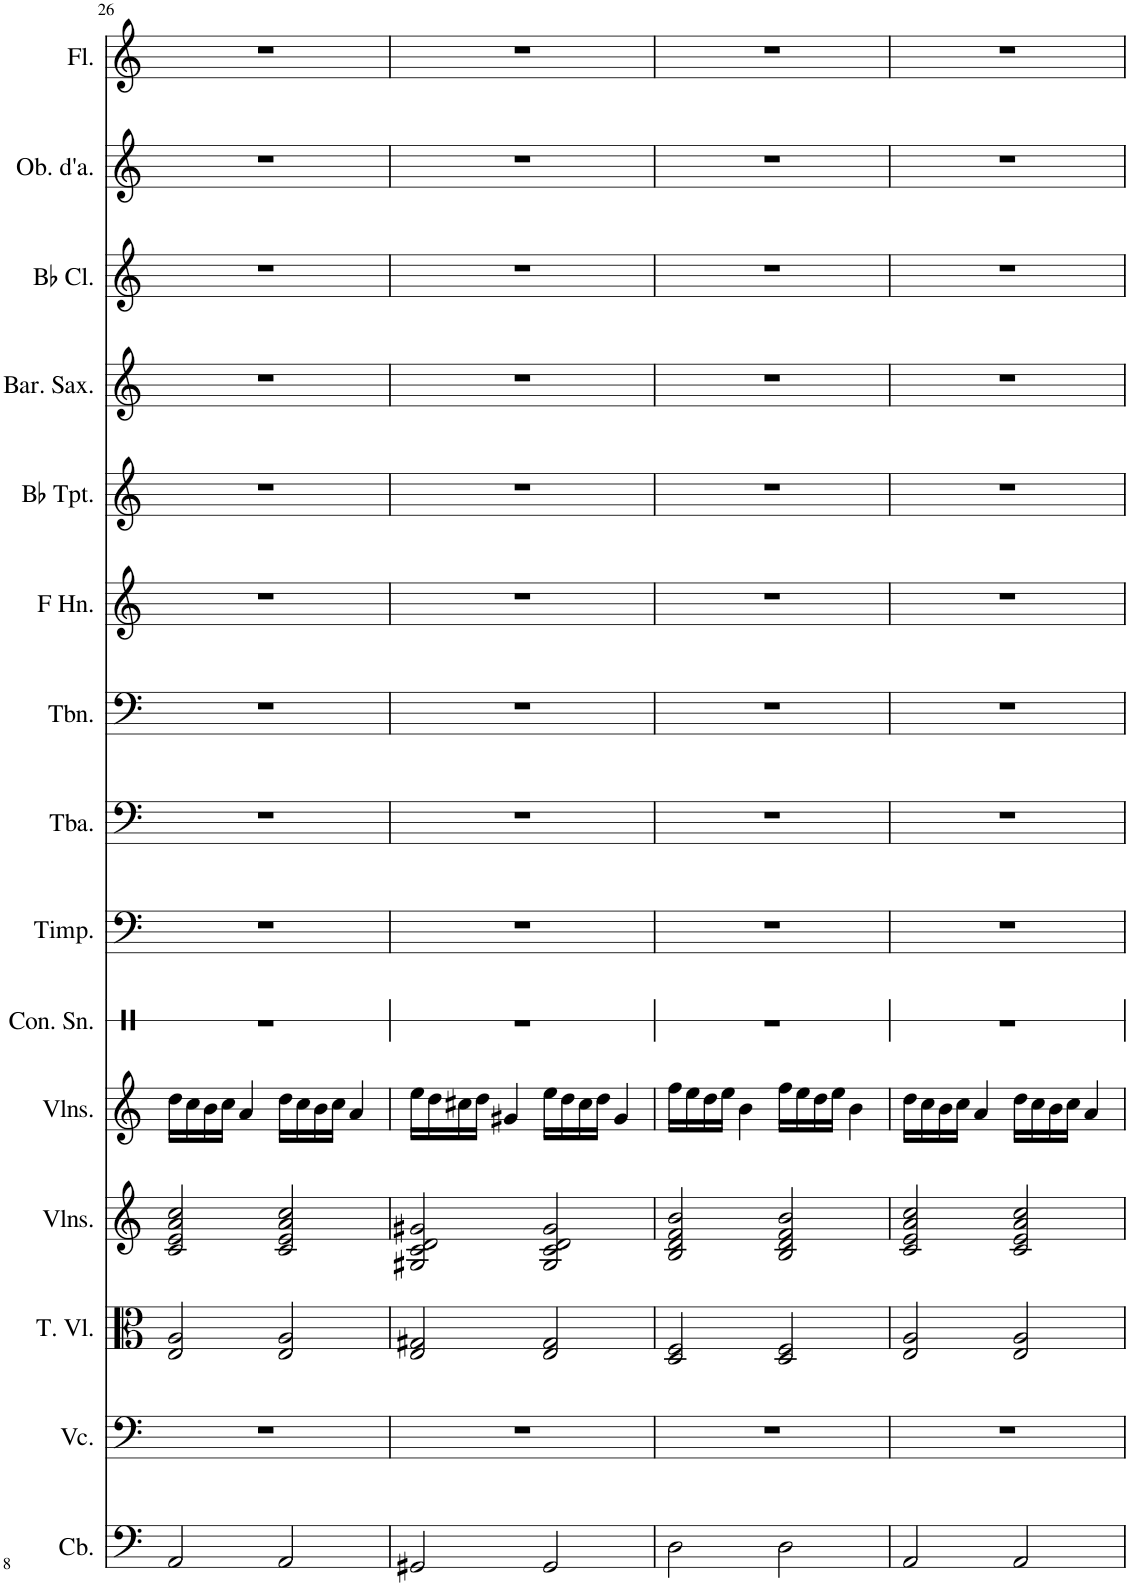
**kern	**kern	**kern	**kern	**kern	**kern	**kern	**kern	**kern	**kern	**kern	**kern	**kern	**kern	**kern
*part15	*part14	*part13	*part12	*part11	*part10	*part9	*part8	*part7	*part6	*part5	*part4	*part3	*part2	*part1
*staff15	*staff14	*staff13	*staff12	*staff11	*staff10	*staff9	*staff8	*staff7	*staff6	*staff5	*staff4	*staff3	*staff2	*staff1
*I"Contrabass, Cb.(15)	*I"Violoncello, Vcl.	*I"Tenor Viol, Vla.(13)	*I"Violins, Vl.II	*I"Violins, Vl.I(11)	*I"Concert Snare Drum, Perc.	*I"Timpani, Tp.(9)	*I"Tuba, Tuba(8)	*I"Trombone, Tb.(7)	*I"Horn in F, Hn.(6)	*I"Bb Trumpet, Tr.(5)	*I"Baritone Saxophone, B.Sax(4)	*I"Bb Clarinet, Cl.(3)	*I"Oboe d'amore, Ob.(2)	*I"Flute, Fl. (1)
*I'Cb.	*I'Vc.	*I'T. Vl.	*I'Vlns.	*I'Vlns.	*I'Con. Sn.	*I'Timp.	*I'Tba.	*I'Tbn.	*I'F Hn.	*I'Bb Tpt.	*I'Bar. Sax.	*I'Bb Cl.	*I'Ob. d'a.	*I'Fl.
!!LO:PB:g=z
*clefF4	*clefF4	*clefC3	*clefG2	*clefG2	*clefX	*clefF4	*clefF4	*clefF4	*clefG2	*clefG2	*clefG2	*clefG2	*clefG2	*clefG2
*Trd7c12	*	*	*	*	*	*	*	*	*Trd4c7	*Trd1c2	*Trd12c21	*Trd1c2	*Trd2c3	*
*k[]	*k[]	*k[]	*k[]	*k[]	*k[]	*k[]	*k[]	*k[]	*k[]	*k[]	*k[]	*k[]	*k[]	*k[]
*M4/4	*M4/4	*M4/4	*M4/4	*M4/4	*M4/4	*M4/4	*M4/4	*M4/4	*M4/4	*M4/4	*M4/4	*M4/4	*M4/4	*M4/4
=26	=26	=26	=26	=26	=26	=26	=26	=26	=26	=26	=26	=26	=26	=26
2AA/	1r	2E/ 2A/	2c/ 2e/ 2a/ 2cc/	16dd\LL	1r	1r	1r	1r	1r	1r	1r	1r	1r	1r
.	.	.	.	16cc\	.	.	.	.	.	.	.	.	.	.
.	.	.	.	16b\	.	.	.	.	.	.	.	.	.	.
.	.	.	.	16cc\JJ	.	.	.	.	.	.	.	.	.	.
.	.	.	.	4a/	.	.	.	.	.	.	.	.	.	.
2AA/	.	2E/ 2A/	2c/ 2e/ 2a/ 2cc/	16dd\LL	.	.	.	.	.	.	.	.	.	.
.	.	.	.	16cc\	.	.	.	.	.	.	.	.	.	.
.	.	.	.	16b\	.	.	.	.	.	.	.	.	.	.
.	.	.	.	16cc\JJ	.	.	.	.	.	.	.	.	.	.
.	.	.	.	4a/	.	.	.	.	.	.	.	.	.	.
=27	=27	=27	=27	=27	=27	=27	=27	=27	=27	=27	=27	=27	=27	=27
2GG#X/	1r	2E/ 2G#X/	2G#X/ 2c/ 2d/ 2g#X/	16ee\LL	1r	1r	1r	1r	1r	1r	1r	1r	1r	1r
.	.	.	.	16dd\	.	.	.	.	.	.	.	.	.	.
.	.	.	.	16cc#X\	.	.	.	.	.	.	.	.	.	.
.	.	.	.	16dd\JJ	.	.	.	.	.	.	.	.	.	.
.	.	.	.	4g#X/	.	.	.	.	.	.	.	.	.	.
2GG#/	.	2E/ 2G#/	2G#/ 2c/ 2d/ 2g#/	16ee\LL	.	.	.	.	.	.	.	.	.	.
.	.	.	.	16dd\	.	.	.	.	.	.	.	.	.	.
.	.	.	.	16cc#\	.	.	.	.	.	.	.	.	.	.
.	.	.	.	16dd\JJ	.	.	.	.	.	.	.	.	.	.
.	.	.	.	4g#/	.	.	.	.	.	.	.	.	.	.
=28	=28	=28	=28	=28	=28	=28	=28	=28	=28	=28	=28	=28	=28	=28
2D\	1r	2D/ 2F/	2B/ 2d/ 2f/ 2b/	16ff\LL	1r	1r	1r	1r	1r	1r	1r	1r	1r	1r
.	.	.	.	16ee\	.	.	.	.	.	.	.	.	.	.
.	.	.	.	16dd\	.	.	.	.	.	.	.	.	.	.
.	.	.	.	16ee\JJ	.	.	.	.	.	.	.	.	.	.
.	.	.	.	4b\	.	.	.	.	.	.	.	.	.	.
2D\	.	2D/ 2F/	2B/ 2d/ 2f/ 2b/	16ff\LL	.	.	.	.	.	.	.	.	.	.
.	.	.	.	16ee\	.	.	.	.	.	.	.	.	.	.
.	.	.	.	16dd\	.	.	.	.	.	.	.	.	.	.
.	.	.	.	16ee\JJ	.	.	.	.	.	.	.	.	.	.
.	.	.	.	4b\	.	.	.	.	.	.	.	.	.	.
=29	=29	=29	=29	=29	=29	=29	=29	=29	=29	=29	=29	=29	=29	=29
2AA/	1r	2E/ 2A/	2c/ 2e/ 2a/ 2cc/	16dd\LL	1r	1r	1r	1r	1r	1r	1r	1r	1r	1r
.	.	.	.	16cc\	.	.	.	.	.	.	.	.	.	.
.	.	.	.	16b\	.	.	.	.	.	.	.	.	.	.
.	.	.	.	16cc\JJ	.	.	.	.	.	.	.	.	.	.
.	.	.	.	4a/	.	.	.	.	.	.	.	.	.	.
2AA/	.	2E/ 2A/	2c/ 2e/ 2a/ 2cc/	16dd\LL	.	.	.	.	.	.	.	.	.	.
.	.	.	.	16cc\	.	.	.	.	.	.	.	.	.	.
.	.	.	.	16b\	.	.	.	.	.	.	.	.	.	.
.	.	.	.	16cc\JJ	.	.	.	.	.	.	.	.	.	.
.	.	.	.	4a/	.	.	.	.	.	.	.	.	.	.
=	=	=	=	=	=	=	=	=	=	=	=	=	=	=
*-	*-	*-	*-	*-	*-	*-	*-	*-	*-	*-	*-	*-	*-	*-
